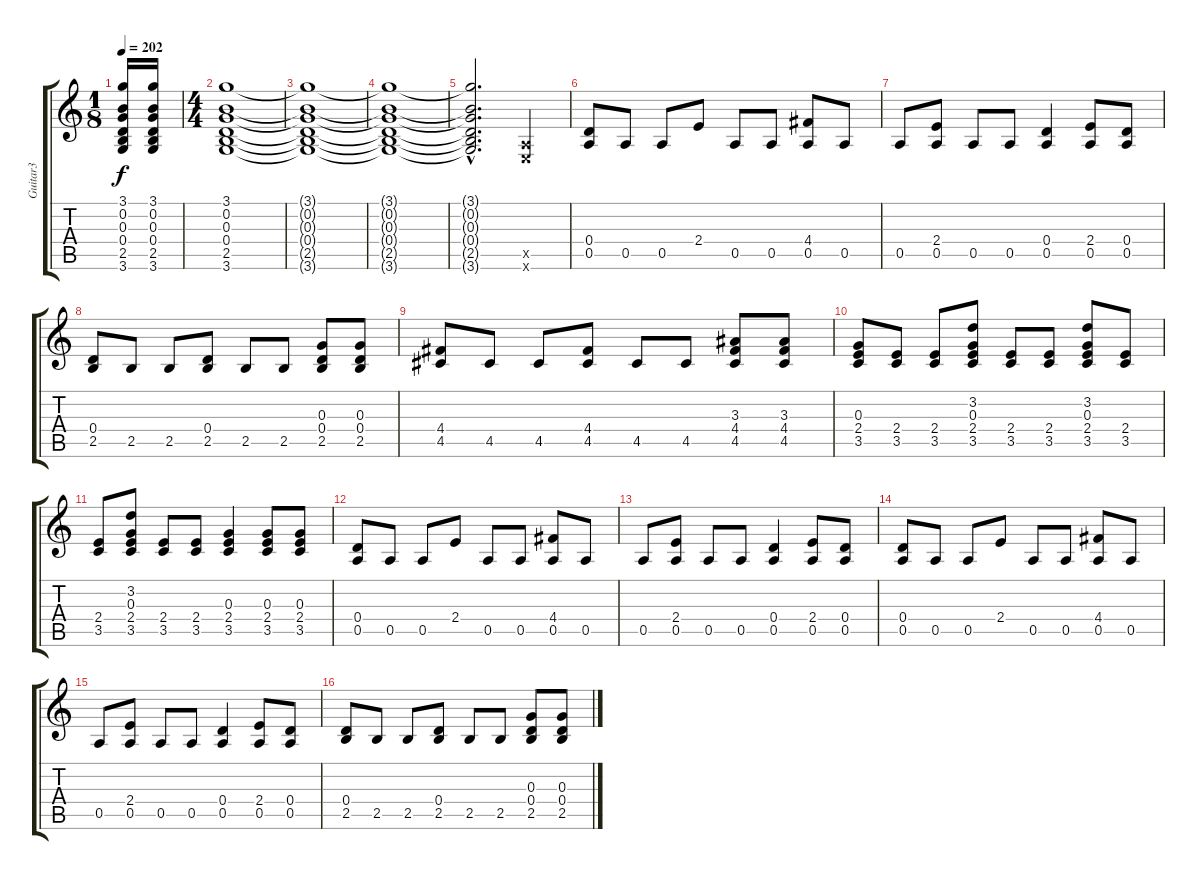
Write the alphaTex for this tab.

\track ("Guitar3" "Guitar3") {instrument distortionguitar}
\staff {score tabs}
\tuning (E4 B3 G3 D3 A2 E2) {hide}
\ts (1 8)
\tempo 202
\clef g2
\ks c
(3.1 0.2 0.3 0.4 2.5 3.6).16{dy f instrument distortionguitar} (3.1 0.2 0.3 0.4 2.5 3.6).16 |
\ts (4 4)
(3.1 0.2 0.3 0.4 2.5 3.6).1 |
(3.1{t} 0.2{t} 0.3{t} 0.4{t} 2.5{t} 3.6{t}).1 |
(3.1{t} 0.2{t} 0.3{t} 0.4{t} 2.5{t} 3.6{t}).1 |
(3.1{hac t} 0.2{hac t} 0.3{hac t} 0.4{hac t} 2.5{hac t} 3.6{hac t}).2{d} (0.5{x} 0.6{x}).4 |
(0.4 0.5).8 0.5.8 0.5.8 2.4.8 0.5.8 0.5.8 (4.4 0.5).8 0.5.8 |
0.5.8 (2.4 0.5).8 0.5.8 0.5.8 (0.4 0.5).4 (2.4 0.5).8 (0.4 0.5).8 |
(0.4 2.5).8 2.5.8 2.5.8 (0.4 2.5).8 2.5.8 2.5.8 (0.3 0.4 2.5).8 (0.3 0.4 2.5).8 |
(4.4 4.5).8 4.5.8 4.5.8 (4.4 4.5).8 4.5.8 4.5.8 (3.3 4.4 4.5).8 (3.3 4.4 4.5).8 |
(0.3 2.4 3.5).8 (2.4 3.5).8 (2.4 3.5).8 (3.2 0.3 2.4 3.5).8 (2.4 3.5).8 (2.4 3.5).8 (3.2 0.3 2.4 3.5).8 (2.4 3.5).8 |
(2.4 3.5).8 (3.2 0.3 2.4 3.5).8 (2.4 3.5).8 (2.4 3.5).8 (0.3 2.4 3.5).4 (0.3 2.4 3.5).8 (0.3 2.4 3.5).8 |
(0.4 0.5).8 0.5.8 0.5.8 2.4.8 0.5.8 0.5.8 (4.4 0.5).8 0.5.8 |
0.5.8 (2.4 0.5).8 0.5.8 0.5.8 (0.4 0.5).4 (2.4 0.5).8 (0.4 0.5).8 |
(0.4 0.5).8 0.5.8 0.5.8 2.4.8 0.5.8 0.5.8 (4.4 0.5).8 0.5.8 |
0.5.8 (2.4 0.5).8 0.5.8 0.5.8 (0.4 0.5).4 (2.4 0.5).8 (0.4 0.5).8 |
(0.4 2.5).8 2.5.8 2.5.8 (0.4 2.5).8 2.5.8 2.5.8 (0.3 0.4 2.5).8 (0.3 0.4 2.5).8
